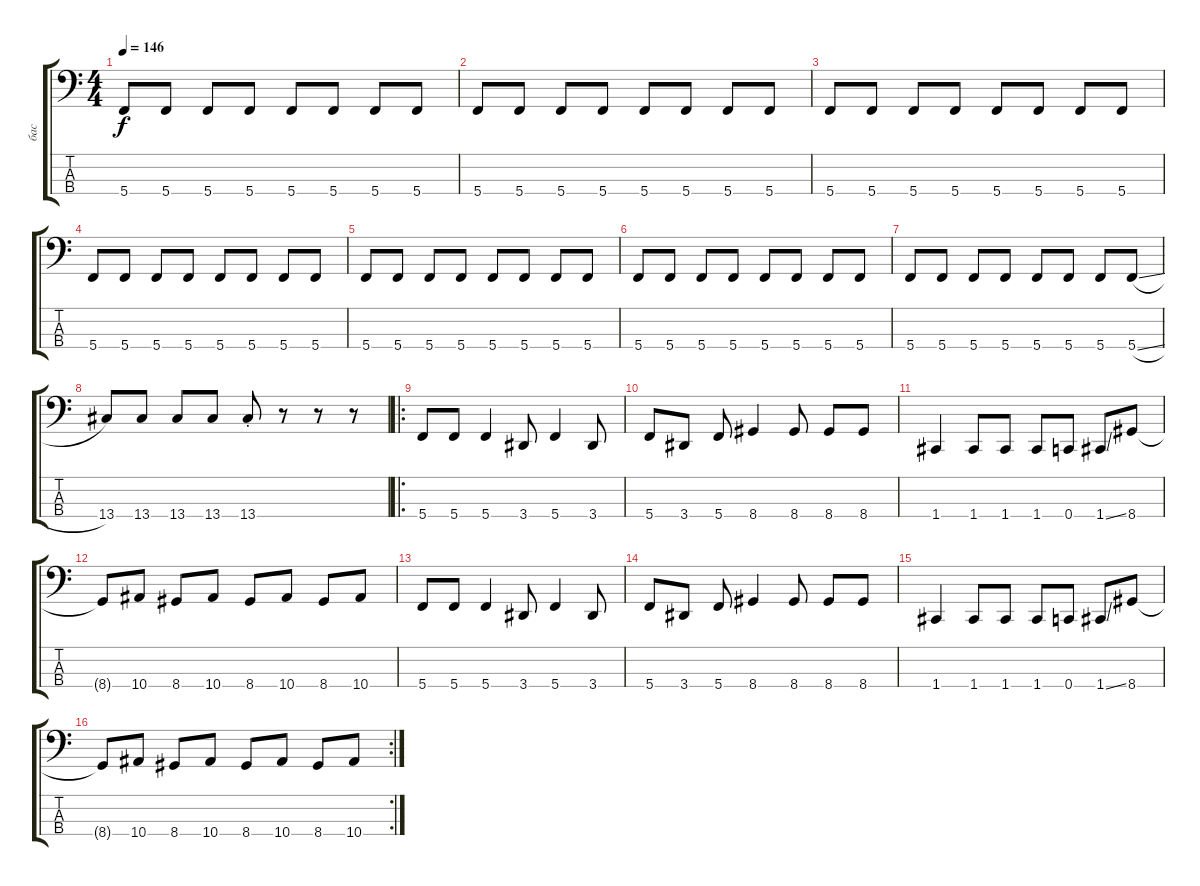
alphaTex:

\track ("бас" "бас") {instrument electricbasspick}
\staff {score tabs}
\tuning (F2 C2 G1 C1) {hide}
\ts (4 4)
\tempo 146
\clef f4
\ks c
5.4.8{dy f} 5.4.8 5.4.8 5.4.8 5.4.8 5.4.8 5.4.8 5.4.8 |
5.4.8 5.4.8 5.4.8 5.4.8 5.4.8 5.4.8 5.4.8 5.4.8 |
5.4.8 5.4.8 5.4.8 5.4.8 5.4.8 5.4.8 5.4.8 5.4.8 |
5.4.8 5.4.8 5.4.8 5.4.8 5.4.8 5.4.8 5.4.8 5.4.8 |
5.4.8 5.4.8 5.4.8 5.4.8 5.4.8 5.4.8 5.4.8 5.4.8 |
5.4.8 5.4.8 5.4.8 5.4.8 5.4.8 5.4.8 5.4.8 5.4.8 |
5.4.8 5.4.8 5.4.8 5.4.8 5.4.8 5.4.8 5.4.8 5.4{sl}.8 |
13.4.8 13.4.8 13.4.8 13.4.8 13.4{st}.8 r.8 r.8 r.8 |
\ro
5.4.8 5.4.8 5.4.4 3.4.8 5.4.4 3.4.8 |
5.4.8 3.4.8 5.4.8 8.4.4 8.4.8 8.4.8 8.4.8 |
1.4.4 1.4.8 1.4.8 1.4.8 0.4.8 1.4{ss}.8 8.4.8 |
8.4{t}.8 10.4.8 8.4.8 10.4.8 8.4.8 10.4.8 8.4.8 10.4.8 |
5.4.8 5.4.8 5.4.4 3.4.8 5.4.4 3.4.8 |
5.4.8 3.4.8 5.4.8 8.4.4 8.4.8 8.4.8 8.4.8 |
1.4.4 1.4.8 1.4.8 1.4.8 0.4.8 1.4{ss}.8 8.4.8 |
\rc 2
8.4{t}.8 10.4.8 8.4.8 10.4.8 8.4.8 10.4.8 8.4.8 10.4.8
